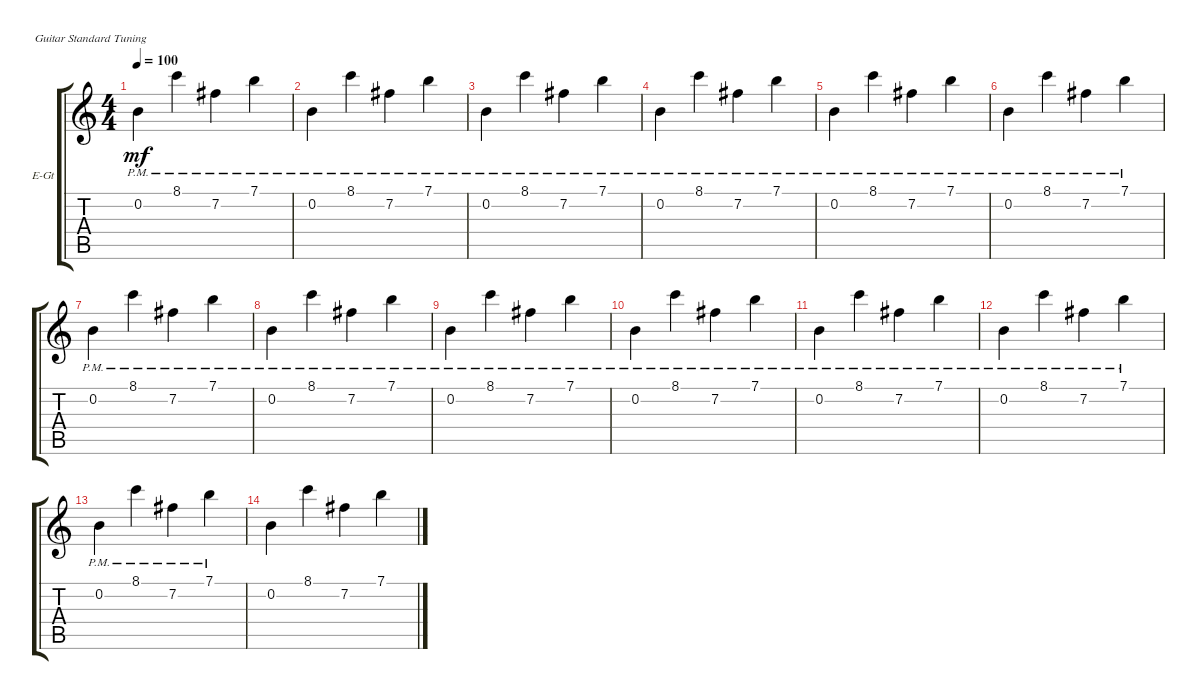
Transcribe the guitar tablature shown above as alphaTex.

\defaultSystemsLayout 4
\bracketExtendMode groupsimilarinstruments
\firstSystemTrackNameOrientation horizontal
\otherSystemsTrackNameOrientation horizontal
\track ("Electric Guitar" "E-Gt") {instrument electricguitarclean}
\staff {score tabs}
\tuning (E4 B3 G3 D3 A2 E2)
\ts (4 4)
\tempo 100
\clef g2
\ks c
0.2{pm}.4{dy mf instrument electricguitarclean} 8.1{pm}.4 7.2{pm}.4 7.1{pm}.4 |
0.2{pm}.4 8.1{pm}.4 7.2{pm}.4 7.1{pm}.4 |
0.2{pm}.4 8.1{pm}.4 7.2{pm}.4 7.1{pm}.4 |
0.2{pm}.4 8.1{pm}.4 7.2{pm}.4 7.1{pm}.4 |
0.2{pm}.4 8.1{pm}.4 7.2{pm}.4 7.1{pm}.4 |
0.2{pm}.4 8.1{pm}.4 7.2{pm}.4 7.1{pm}.4 |
0.2{pm}.4 8.1{pm}.4 7.2{pm}.4 7.1{pm}.4 |
0.2{pm}.4 8.1{pm}.4 7.2{pm}.4 7.1{pm}.4 |
0.2{pm}.4 8.1{pm}.4 7.2{pm}.4 7.1{pm}.4 |
0.2{pm}.4 8.1{pm}.4 7.2{pm}.4 7.1{pm}.4 |
0.2{pm}.4 8.1{pm}.4 7.2{pm}.4 7.1{pm}.4 |
0.2{pm}.4 8.1{pm}.4 7.2{pm}.4 7.1{pm}.4 |
0.2{pm}.4 8.1{pm}.4 7.2{pm}.4 7.1{pm}.4 |
0.2.4 8.1.4 7.2.4 7.1.4
